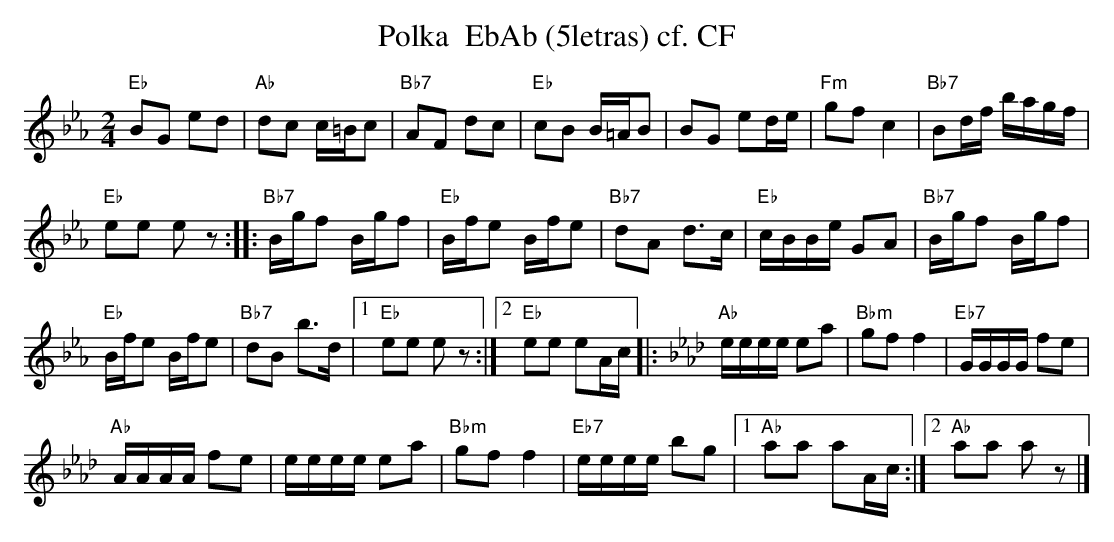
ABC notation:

X:1
T:Polka  EbAb (5letras) cf. CF
M:2/4
L:1/16
K:Ebmaj%%MIDI gchordon
"Eb"B2G2 e2d2 | "Ab"d2c2 c=Bc2 | "Bb7"A2F2 d2c2 | "Eb"c2B2 B=AB2 | B2G2 e2de | "Fm"g2f2c4 | "Bb7"B2df bagf |
"Eb"e2e2 e2z2 :: "Bb7"Bgf2 Bgf2 | "Eb"Bfe2 Bfe2 | "Bb7"d2A2 d3c | "Eb"cBBe G2A2 | "Bb7"Bgf2 Bgf2 |
"Eb"Bfe2 Bfe2 | "Bb7"d2B2 b3d |1 "Eb"e2e2 e2z2 :|2 "Eb"e2e2 e2Ac |: [K:Abmaj] "Ab"eeee e2a2 | "Bbm"g2f2f4 | "Eb7"GGGG f2e2 |
"Ab"AAAA f2e2 | eeee e2a2 | "Bbm"g2f2f4 | "Eb7"eeee b2g2 |1 "Ab"a2a2 a2Ac :|2 "Ab"a2a2 a2z2 |]
